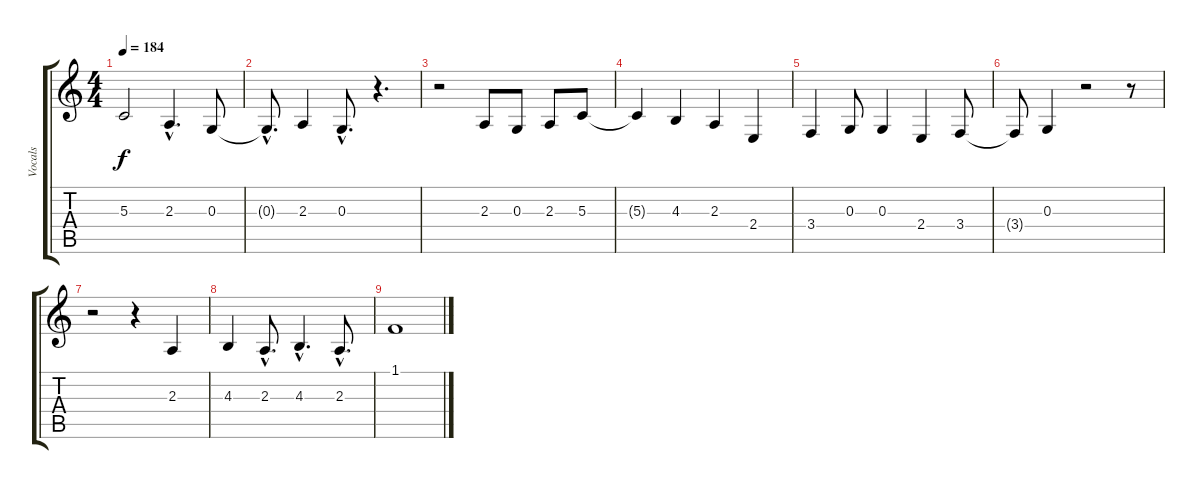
\track ("Vocals" "Vocals") {instrument clarinet}
\staff {score tabs}
\tuning (E4 B3 G3 D3 A2 E2) {hide}
\ts (4 4)
\tempo 184
\clef g2
\ks c
5.3.2{dy f} 2.3{hac}.4{d} 0.3.8 |
0.3{hac t}.8{d} 2.3.4 0.3{hac}.8{d} r.4{d} |
r.2 2.3.8 0.3.8 2.3.8 5.3.8 |
5.3{t}.4 4.3.4 2.3.4 2.4.4 |
3.4.4 0.3.8 0.3.4 2.4.4 3.4.8 |
3.4{t}.8 0.3.4 r.2 r.8 |
r.2 r.4 2.3.4 |
4.3.4 2.3{hac}.8{d} 4.3{hac}.4{d} 2.3{hac}.8{d} |
1.1.1
